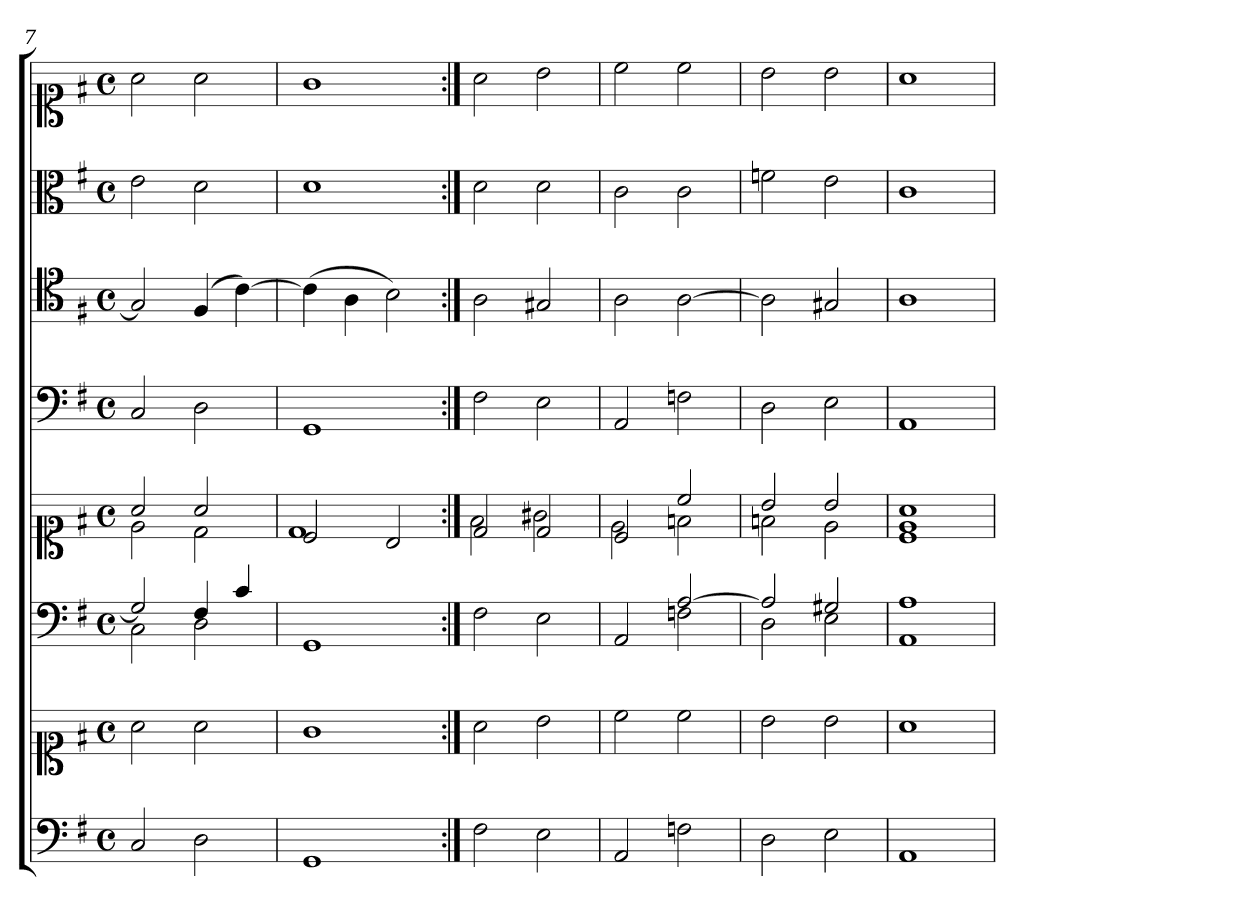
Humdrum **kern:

**kern	**kern	**kern	**kern	**kern	**kern	**kern	**kern
*part6	*part6	*part5	*part5	*part4	*part3	*part2	*part1
*staff8	*staff7	*staff6	*staff5	*staff4	*staff3	*staff2	*staff1
*clefF4	*clefC1	*clefF4	*clefC1	*clefF4	*clefC4	*clefC3	*clefC1
*k[f#]	*k[f#]	*k[f#]	*k[f#]	*k[f#]	*k[f#]	*k[f#]	*k[f#]
*G:	*G:	*G:	*G:	*G:	*G:	*G:	*G:
*M4/4	*M4/4	*M4/4	*M4/4	*M4/4	*M4/4	*M4/4	*M4/4
*met(c)	*met(c)	*met(c)	*met(c)	*met(c)	*met(c)	*met(c)	*met(c)
=7	=7	=7	=7	=7	=7	=7	=7
*	*	*^	*^	*	*	*	*
2C	2a	2G]	2C	2a	2e	2C	2G]	2e	2a
2D	2a	4F#	2D	2a	2d	2D	(4F#	2d	2a
.	.	4c	.	.	.	.	[4c)	.	.
*	*	*v	*v	*	*	*	*	*	*
=8	=8	=8	=8	=8	=8	=8	=8	=8
1GG	1g	1GG	2c	1d	1GG	(4c]	1d	1g
.	.	.	.	.	.	4A	.	.
.	.	.	2B	.	.	2B)	.	.
=9:|!	=9:|!	=9:|!	=9:|!	=9:|!	=9:|!	=9:|!	=9:|!	=9:|!
2F#	2a	2F#	2d	2f#	2F#	2A	2d	2a
2E	2b	2E	2d	2g#X	2E	2G#X	2d	2b
=10	=10	=10	=10	=10	=10	=10	=10	=10
*	*	*^	*	*	*	*	*	*
2AA	2cc	2ryy	2AA	2c	2e	2AA	2A	2c	2cc
2Fn	2cc	[2A	2Fn	2cc	2fn	2Fn	[2A	2c	2cc
=11	=11	=11	=11	=11	=11	=11	=11	=11	=11
2D	2b	2A]	2D	2b	2fn	2D	2A]	2fn	2b
2E	2b	2G#X	2E	2b	2e	2E	2G#X	2e	2b
=12	=12	=12	=12	=12	=12	=12	=12	=12	=12
*	*	*	*	*	*^	*	*	*	*
1AA	1a	1A	1AA	1a	1e	1c\	1AA	1A	1c	1a
*	*	*v	*v	*	*	*	*	*	*	*
*	*	*	*v	*v	*v	*	*	*	*
=	=	=	=	=	=	=	=
*-	*-	*-	*-	*-	*-	*-	*-
